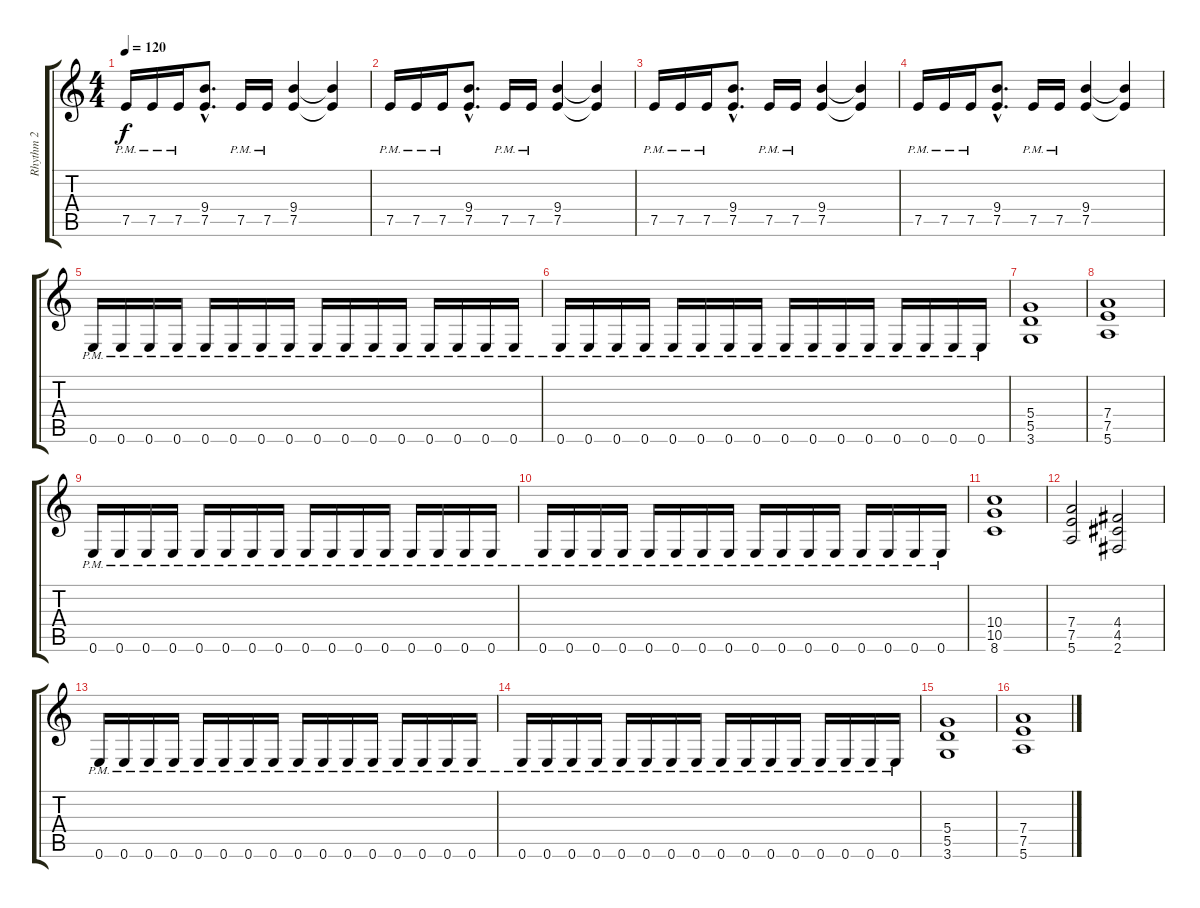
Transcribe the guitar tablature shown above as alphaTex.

\track ("Rhythm 2" "Rhythm 2") {instrument distortionguitar}
\staff {score tabs}
\tuning (E4 B3 G3 D3 A2 E2) {hide}
\ts (4 4)
\tempo 120
\clef g2
\ks c
7.5{pm}.16{dy f} 7.5{pm}.16 7.5{pm}.16 (9.4{hac} 7.5{hac}).8{d} 7.5{pm}.16 7.5{pm}.16 (9.4 7.5).4 (9.4{t} 7.5{t}).4 |
7.5{pm}.16 7.5{pm}.16 7.5{pm}.16 (9.4{hac} 7.5{hac}).8{d} 7.5{pm}.16 7.5{pm}.16 (9.4 7.5).4 (9.4{t} 7.5{t}).4 |
7.5{pm}.16 7.5{pm}.16 7.5{pm}.16 (9.4{hac} 7.5{hac}).8{d} 7.5{pm}.16 7.5{pm}.16 (9.4 7.5).4 (9.4{t} 7.5{t}).4 |
7.5{pm}.16 7.5{pm}.16 7.5{pm}.16 (9.4{hac} 7.5{hac}).8{d} 7.5{pm}.16 7.5{pm}.16 (9.4 7.5).4 (9.4{t} 7.5{t}).4 |
0.6{pm}.16 0.6{pm}.16 0.6{pm}.16 0.6{pm}.16 0.6{pm}.16 0.6{pm}.16 0.6{pm}.16 0.6{pm}.16 0.6{pm}.16 0.6{pm}.16 0.6{pm}.16 0.6{pm}.16 0.6{pm}.16 0.6{pm}.16 0.6{pm}.16 0.6{pm}.16 |
0.6{pm}.16 0.6{pm}.16 0.6{pm}.16 0.6{pm}.16 0.6{pm}.16 0.6{pm}.16 0.6{pm}.16 0.6{pm}.16 0.6{pm}.16 0.6{pm}.16 0.6{pm}.16 0.6{pm}.16 0.6{pm}.16 0.6{pm}.16 0.6{pm}.16 0.6{pm}.16 |
(5.4 5.5 3.6).1 |
(7.4 7.5 5.6).1 |
0.6{pm}.16 0.6{pm}.16 0.6{pm}.16 0.6{pm}.16 0.6{pm}.16 0.6{pm}.16 0.6{pm}.16 0.6{pm}.16 0.6{pm}.16 0.6{pm}.16 0.6{pm}.16 0.6{pm}.16 0.6{pm}.16 0.6{pm}.16 0.6{pm}.16 0.6{pm}.16 |
0.6{pm}.16 0.6{pm}.16 0.6{pm}.16 0.6{pm}.16 0.6{pm}.16 0.6{pm}.16 0.6{pm}.16 0.6{pm}.16 0.6{pm}.16 0.6{pm}.16 0.6{pm}.16 0.6{pm}.16 0.6{pm}.16 0.6{pm}.16 0.6{pm}.16 0.6{pm}.16 |
(10.4 10.5 8.6).1 |
(7.4 7.5 5.6).2 (4.4 4.5 2.6).2 |
0.6{pm}.16 0.6{pm}.16 0.6{pm}.16 0.6{pm}.16 0.6{pm}.16 0.6{pm}.16 0.6{pm}.16 0.6{pm}.16 0.6{pm}.16 0.6{pm}.16 0.6{pm}.16 0.6{pm}.16 0.6{pm}.16 0.6{pm}.16 0.6{pm}.16 0.6{pm}.16 |
0.6{pm}.16 0.6{pm}.16 0.6{pm}.16 0.6{pm}.16 0.6{pm}.16 0.6{pm}.16 0.6{pm}.16 0.6{pm}.16 0.6{pm}.16 0.6{pm}.16 0.6{pm}.16 0.6{pm}.16 0.6{pm}.16 0.6{pm}.16 0.6{pm}.16 0.6{pm}.16 |
(5.4 5.5 3.6).1 |
(7.4 7.5 5.6).1
